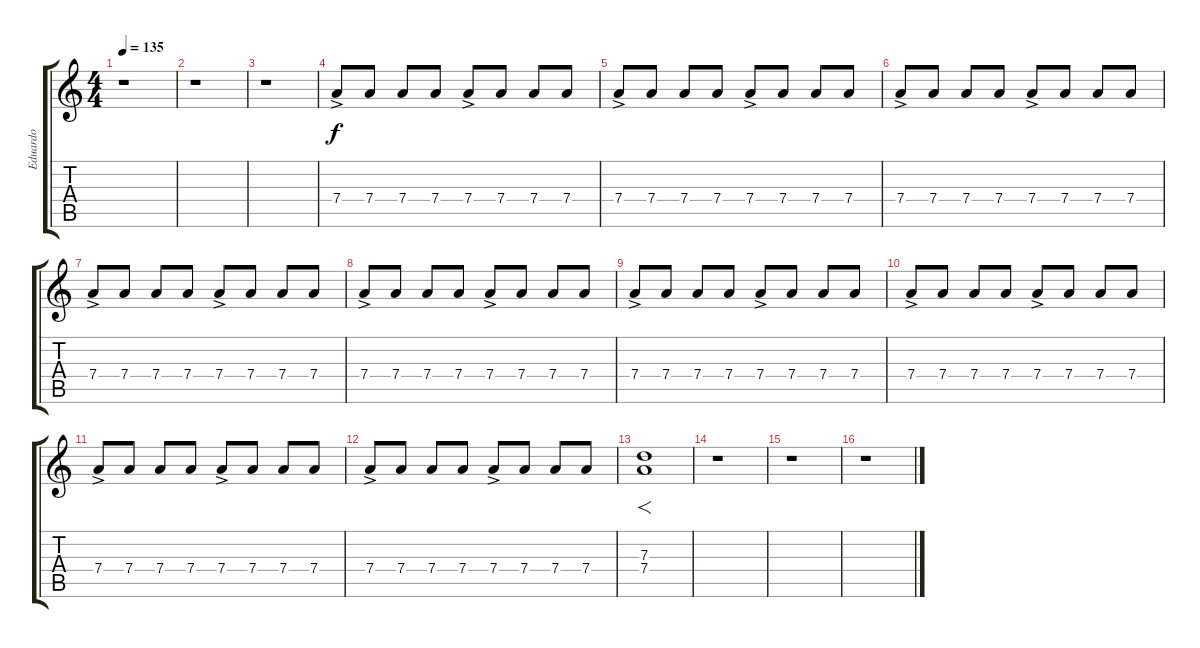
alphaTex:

\track ("Eduardo" "Eduardo") {instrument overdrivenguitar}
\staff {score tabs}
\tuning (E4 B3 G3 D3 A2 E2) {hide}
\ts (4 4)
\tempo 135
\clef g2
\ks c
r.1{dy f instrument overdrivenguitar} |
r.1 |
r.1 |
7.4{ac}.8 7.4.8 7.4.8 7.4.8 7.4{ac}.8 7.4.8 7.4.8 7.4.8 |
7.4{ac}.8 7.4.8 7.4.8 7.4.8 7.4{ac}.8 7.4.8 7.4.8 7.4.8 |
7.4{ac}.8 7.4.8 7.4.8 7.4.8 7.4{ac}.8 7.4.8 7.4.8 7.4.8 |
7.4{ac}.8 7.4.8 7.4.8 7.4.8 7.4{ac}.8 7.4.8 7.4.8 7.4.8 |
7.4{ac}.8 7.4.8 7.4.8 7.4.8 7.4{ac}.8 7.4.8 7.4.8 7.4.8 |
7.4{ac}.8 7.4.8 7.4.8 7.4.8 7.4{ac}.8 7.4.8 7.4.8 7.4.8 |
7.4{ac}.8 7.4.8 7.4.8 7.4.8 7.4{ac}.8 7.4.8 7.4.8 7.4.8 |
7.4{ac}.8 7.4.8 7.4.8 7.4.8 7.4{ac}.8 7.4.8 7.4.8 7.4.8 |
7.4{ac}.8 7.4.8 7.4.8 7.4.8 7.4{ac}.8 7.4.8 7.4.8 7.4.8 |
(7.3 7.4).1{f} |
r.1 |
r.1 |
r.1
